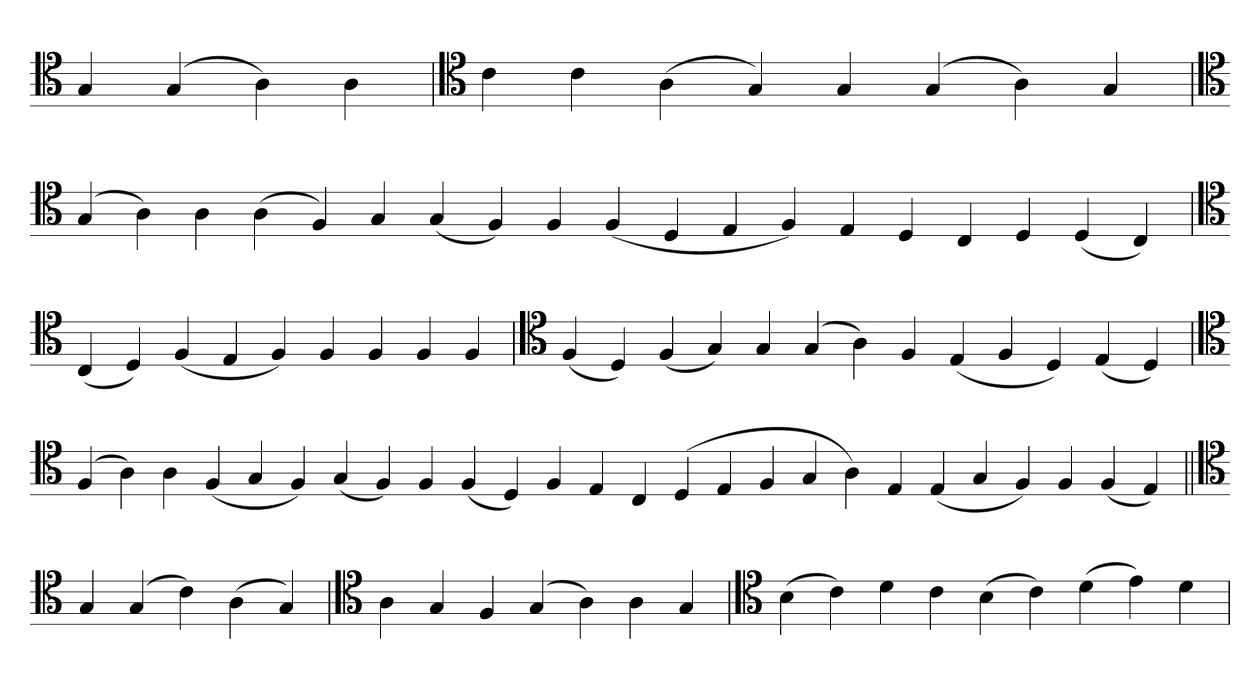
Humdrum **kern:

**kern
*part1
*staff1
*clefC4
=
4G
(4G
4A)
4A
=`
*clefC4
4c
4c
(4A
4G)
4G
(4G
4A)
4G
=`
*clefC4
(4G
4A)
4A
(4A
4F)
4G
(4G
4F)
4F
(4F
4D
4E
4F)
4E
4D
4C
4D
(4D
4C)
=
*clefC4
(4C
4D)
(4F
4E
4F)
4F
4F
4F
4F
=`
*clefC4
(4F
4D)
(4F
4G)
4G
(4G
4A)
4F
(4E
4F
4D)
(4E
4D)
='
*clefC4
(4F
4A)
4A
(4F
4G
4F)
(4G
4F)
4F
(4F
4D)
4F
4E
4C
(4D
4E
4F
4G
4A)
4E
(4E
4G
4F)
4F
(4F
4E)
=||
*clefC4
4G
(4G
4c)
(4A
4G)
=`
*clefC4
4A
4G
4F
(4G
4A)
4A
4G
='
*clefC4
(4B
4c)
4d
4c
(4B
4c)
(4d
4e)
4d
=`
*-
